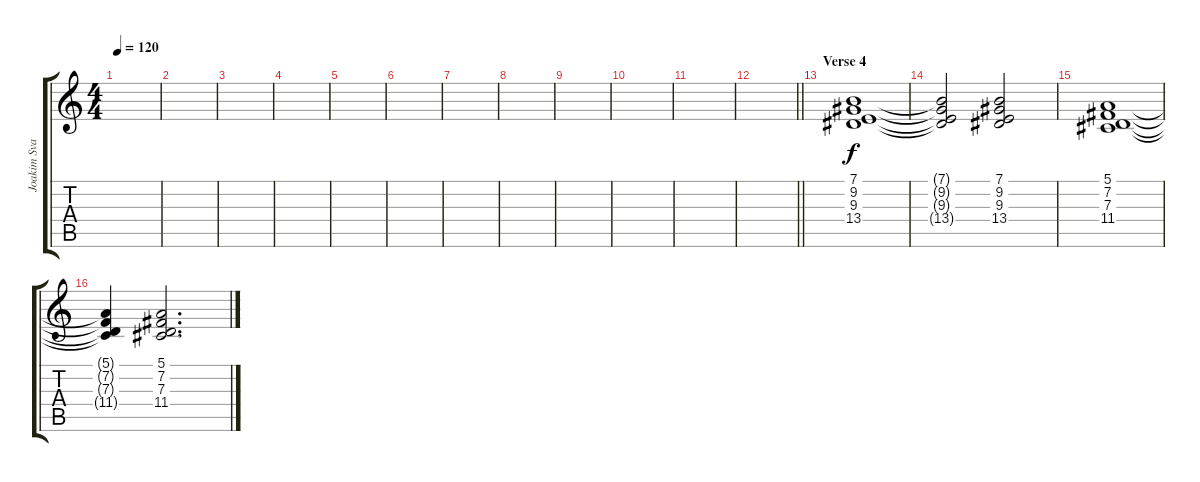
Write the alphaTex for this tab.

\track ("Joakim Svalberg - Keyboard" "Joakim Sva") {instrument rockorgan}
\staff {score tabs}
\tuning (E4 B3 G3 D3 A2 E2) {hide}
\ts (4 4)
\tempo 120
\clef g2
\ks c
|
|
|
|
|
|
|
|
|
|
|
\barLineRight lightlight
|
\section ("" "Verse 4")
(7.1 9.2 9.3 13.4).1{volume 10 instrument acousticgrandpiano} |
(7.1{t} 9.2{t} 9.3{t} 13.4{t}).2 (7.1 9.2 9.3 13.4).2 |
(5.1 7.2 7.3 11.4).1 |
(5.1{t} 7.2{t} 7.3{t} 11.4{t}).4 (5.1 7.2 7.3 11.4).2{d}
